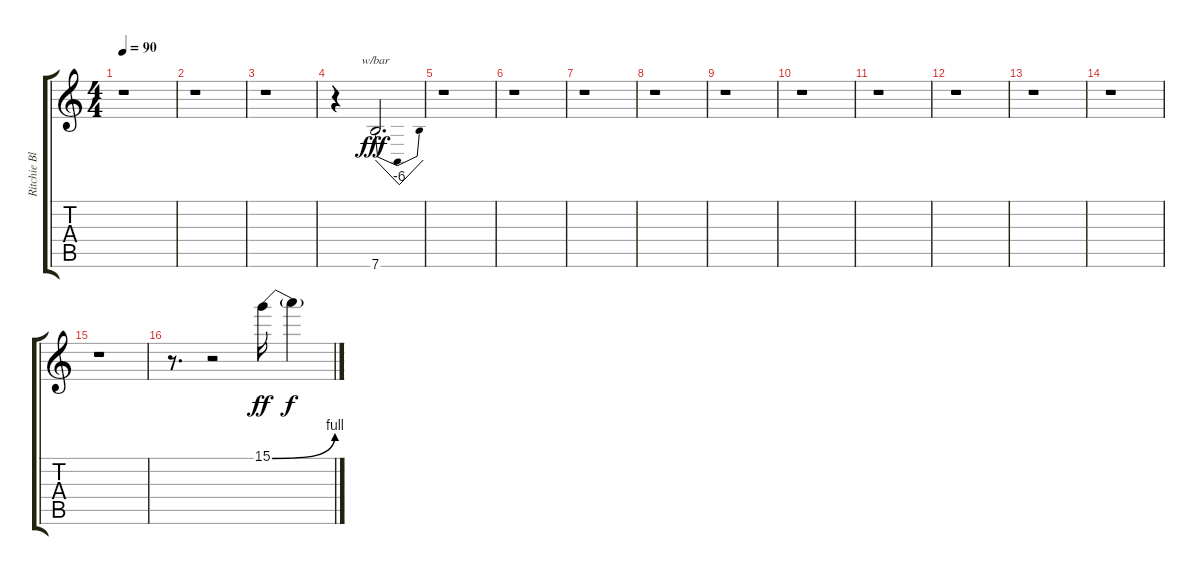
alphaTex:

\track ("Ritchie Blackmore (Guitar 2)" "Ritchie Bl") {instrument overdrivenguitar}
\staff {score tabs}
\tuning (E4 B3 G3 D3 A2 E2) {hide}
\ts (4 4)
\tempo 90
\clef g2
\ks c
r.1{dy fff instrument overdrivenguitar} |
r.1 |
r.1 |
r.4 7.6.2{d tbe (dip default 0 0 25 -24 35 -24 60 0)} |
r.1 |
r.1 |
r.1 |
r.1 |
r.1 |
r.1 |
r.1 |
r.1 |
r.1 |
r.1 |
r.1 |
r.8{d} r.2 15.1{be (bend 0 0 60 4)}.16{dy ff} 15.1{t}.4{dy f}
